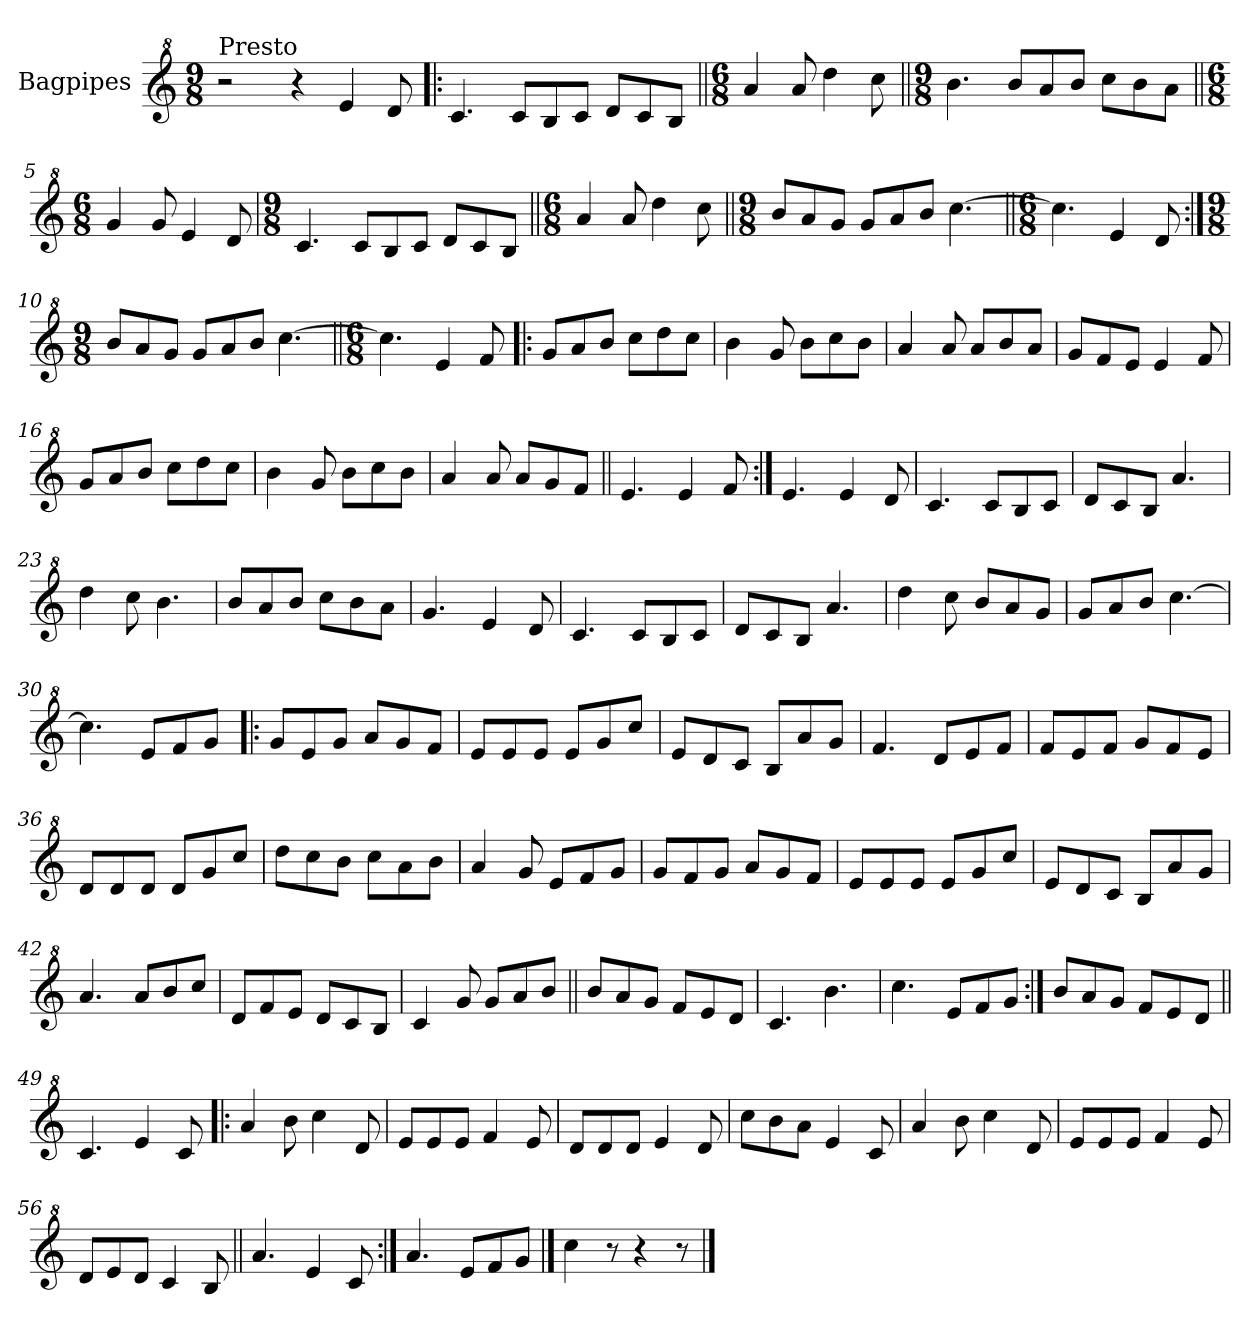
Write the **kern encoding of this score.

**kern
*part1
*staff1
*I"Bagpipes
*I'Bag
*clefG^2
*k[]
*C:
*M9/8
=1
!LO:TX:a:t=Presto
2r
4r
4ee/
8dd/
=2!|:
4.cc/
8cc/L
8b/
8cc/J
8dd/L
8cc/
8b/J
=3||
*M6/8
4aa/
8aa/
4ddd\
8ccc\
=4||
*M9/8
4.bb\
8bb/L
8aa/
8bb/J
8ccc\L
8bb\
8aa\J
=5||
*M6/8
4gg/
8gg/
4ee/
8dd/
=6
*M9/8
4.cc/
8cc/L
8b/
8cc/J
8dd/L
8cc/
8b/J
!!LO:LB:g=z
=7||
*M6/8
4aa/
8aa/
4ddd\
8ccc\
=8||
*M9/8
8bb/L
8aa/
8gg/J
8gg/L
8aa/
8bb/J
[4.ccc\
=9||
*M6/8
4.ccc\]
4ee/
8dd/
=10:|!
*M9/8
8bb/L
8aa/
8gg/J
8gg/L
8aa/
8bb/J
[4.ccc\
=11||
*M6/8
4.ccc\]
4ee/
8ff/
=12!|:
8gg/L
8aa/
8bb/J
8ccc\L
8ddd\
8ccc\J
!!LO:LB:g=z
=13
4bb\
8gg/
8bb\L
8ccc\
8bb\J
=14
4aa/
8aa/
8aa/L
8bb/
8aa/J
=15
8gg/L
8ff/
8ee/J
4ee/
8ff/
=16
8gg/L
8aa/
8bb/J
8ccc\L
8ddd\
8ccc\J
=17
4bb\
8gg/
8bb\L
8ccc\
8bb\J
=18
4aa/
8aa/
8aa/L
8gg/
8ff/J
=19||
4.ee/
4ee/
8ff/
=20:|!
4.ee/
4ee/
8dd/
!!LO:LB:g=z
=21
4.cc/
8cc/L
8b/
8cc/J
=22
8dd/L
8cc/
8b/J
4.aa/
=23
4ddd\
8ccc\
4.bb\
=24
8bb/L
8aa/
8bb/J
8ccc\L
8bb\
8aa\J
=25
4.gg/
4ee/
8dd/
=26
4.cc/
8cc/L
8b/
8cc/J
=27
8dd/L
8cc/
8b/J
4.aa/
=28
4ddd\
8ccc\
8bb/L
8aa/
8gg/J
=29
8gg/L
8aa/
8bb/J
[4.ccc\
!!LO:LB:g=z
=30
4.ccc\]
8ee/L
8ff/
8gg/J
=31!|:
8gg/L
8ee/
8gg/J
8aa/L
8gg/
8ff/J
=32
8ee/L
8ee/
8ee/J
8ee/L
8gg/
8ccc/J
=33
8ee/L
8dd/
8cc/J
8b/L
8aa/
8gg/J
=34
4.ff/
8dd/L
8ee/
8ff/J
=35
8ff/L
8ee/
8ff/J
8gg/L
8ff/
8ee/J
=36
8dd/L
8dd/
8dd/J
8dd/L
8gg/
8ccc/J
=37
8ddd\L
8ccc\
8bb\J
8ccc\L
8aa\
8bb\J
!!LO:LB:g=z
=38
4aa/
8gg/
8ee/L
8ff/
8gg/J
=39
8gg/L
8ff/
8gg/J
8aa/L
8gg/
8ff/J
=40
8ee/L
8ee/
8ee/J
8ee/L
8gg/
8ccc/J
=41
8ee/L
8dd/
8cc/J
8b/L
8aa/
8gg/J
=42
4.aa/
8aa/L
8bb/
8ccc/J
=43
8dd/L
8ff/
8ee/J
8dd/L
8cc/
8b/J
=44
4cc/
8gg/
8gg/L
8aa/
8bb/J
=45||
8bb/L
8aa/
8gg/J
8ff/L
8ee/
8dd/J
!!LO:LB:g=z
=46
4.cc/
4.bb\
=47
4.ccc\
8ee/L
8ff/
8gg/J
=48:|!
8bb/L
8aa/
8gg/J
8ff/L
8ee/
8dd/J
=49||
4.cc/
4ee/
8cc/
=50!|:
4aa/
8bb\
4ccc\
8dd/
=51
8ee/L
8ee/
8ee/J
4ff/
8ee/
=52
8dd/L
8dd/
8dd/J
4ee/
8dd/
=53
8ccc\L
8bb\
8aa\J
4ee/
8cc/
=54
4aa/
8bb\
4ccc\
8dd/
!!LO:LB:g=z
=55
8ee/L
8ee/
8ee/J
4ff/
8ee/
=56
8dd/L
8ee/
8dd/J
4cc/
8b/
=57||
4.aa/
4ee/
8cc/
=58:|!
4.aa/
8ee/L
8ff/
8gg/J
==59
4ccc\
8r
4r
8r
==
*-
